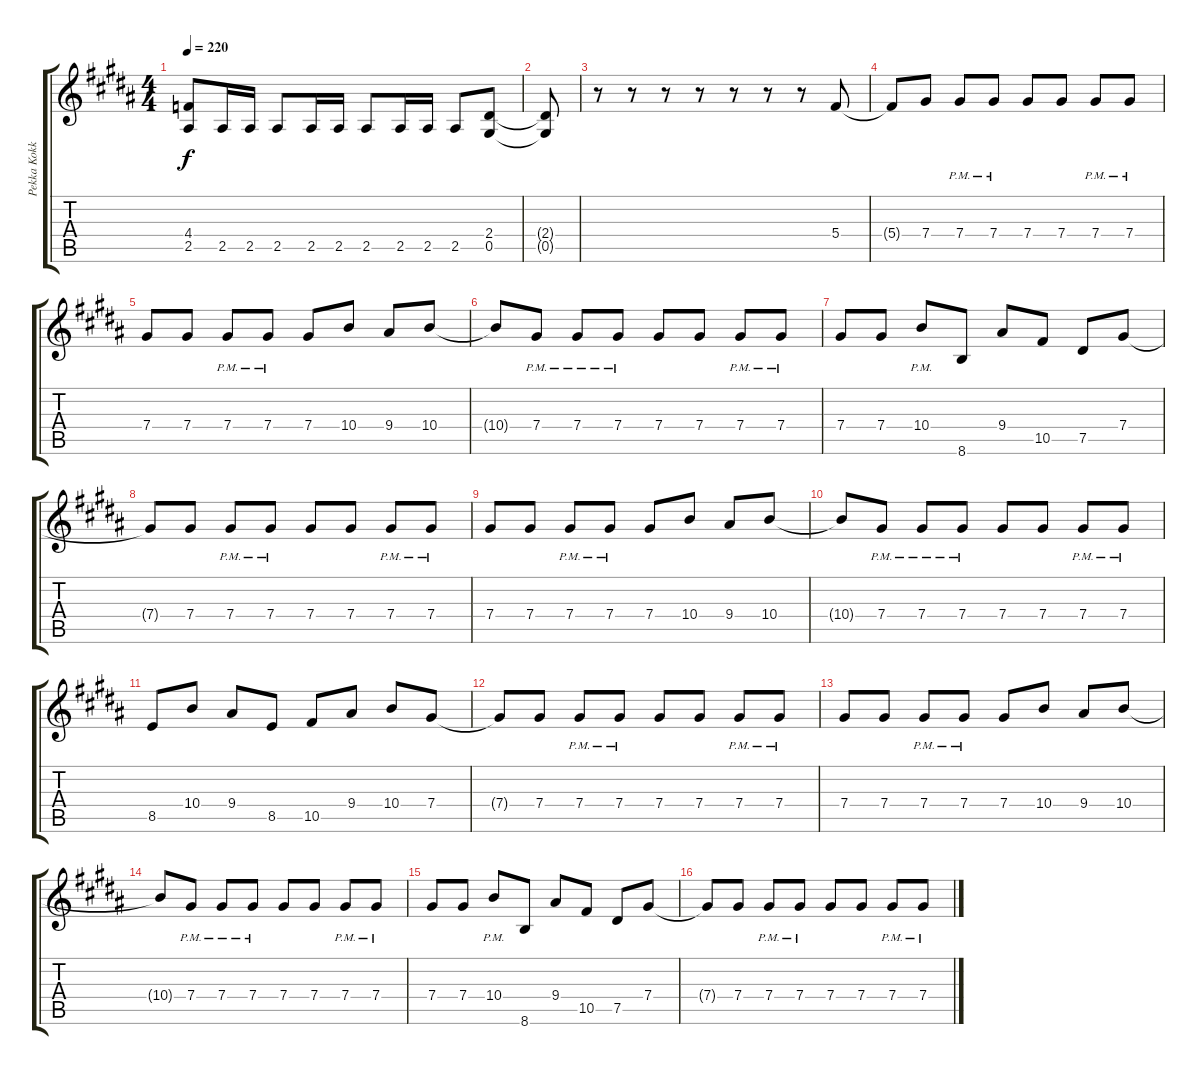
\track ("Pekka Kokko" "Pekka Kokk") {instrument distortionguitar}
\staff {score tabs}
\tuning (Eb4 Bb3 Gb3 Db3 Ab2 Eb2) {hide}
\ts (4 4)
\tempo 220
\clef g2
\ks b
(4.4{t} 2.5{t}).8{dy f} 2.5.16 2.5.16 2.5.8 2.5.16 2.5.16 2.5.8 2.5.16 2.5.16 2.5.8 (2.4 0.5).8 |
\ks g#minor
(2.4{t} 0.5{t}).8 |
r.8 r.8 r.8 r.8 r.8 r.8 r.8 5.4.8 |
5.4{t}.8 7.4.8 7.4{pm}.8 7.4{pm}.8 7.4.8 7.4.8 7.4{pm}.8 7.4{pm}.8 |
\ks b
7.4.8 7.4.8 7.4{pm}.8 7.4{pm}.8 7.4.8 10.4.8 9.4.8 10.4.8 |
\ks g#minor
10.4{t}.8 7.4{pm}.8 7.4{pm}.8 7.4{pm}.8 7.4.8 7.4.8 7.4{pm}.8 7.4{pm}.8 |
\ks b
7.4.8 7.4.8 10.4{pm}.8 8.6.8 9.4.8 10.5.8 7.5.8 7.4.8 |
\ks g#minor
7.4{t}.8 7.4.8 7.4{pm}.8 7.4{pm}.8 7.4.8 7.4.8 7.4{pm}.8 7.4{pm}.8 |
\ks b
7.4.8 7.4.8 7.4{pm}.8 7.4{pm}.8 7.4.8 10.4.8 9.4.8 10.4.8 |
\ks g#minor
10.4{t}.8 7.4{pm}.8 7.4{pm}.8 7.4{pm}.8 7.4.8 7.4.8 7.4{pm}.8 7.4{pm}.8 |
\ks b
8.5.8 10.4.8 9.4.8 8.5.8 10.5.8 9.4.8 10.4.8 7.4.8 |
\ks g#minor
7.4{t}.8 7.4.8 7.4{pm}.8 7.4{pm}.8 7.4.8 7.4.8 7.4{pm}.8 7.4{pm}.8 |
\ks b
7.4.8 7.4.8 7.4{pm}.8 7.4{pm}.8 7.4.8 10.4.8 9.4.8 10.4.8 |
\ks g#minor
10.4{t}.8 7.4{pm}.8 7.4{pm}.8 7.4{pm}.8 7.4.8 7.4.8 7.4{pm}.8 7.4{pm}.8 |
\ks b
7.4.8 7.4.8 10.4{pm}.8 8.6.8 9.4.8 10.5.8 7.5.8 7.4.8 |
\ks g#minor
7.4{t}.8 7.4.8 7.4{pm}.8 7.4{pm}.8 7.4.8 7.4.8 7.4{pm}.8 7.4{pm}.8
